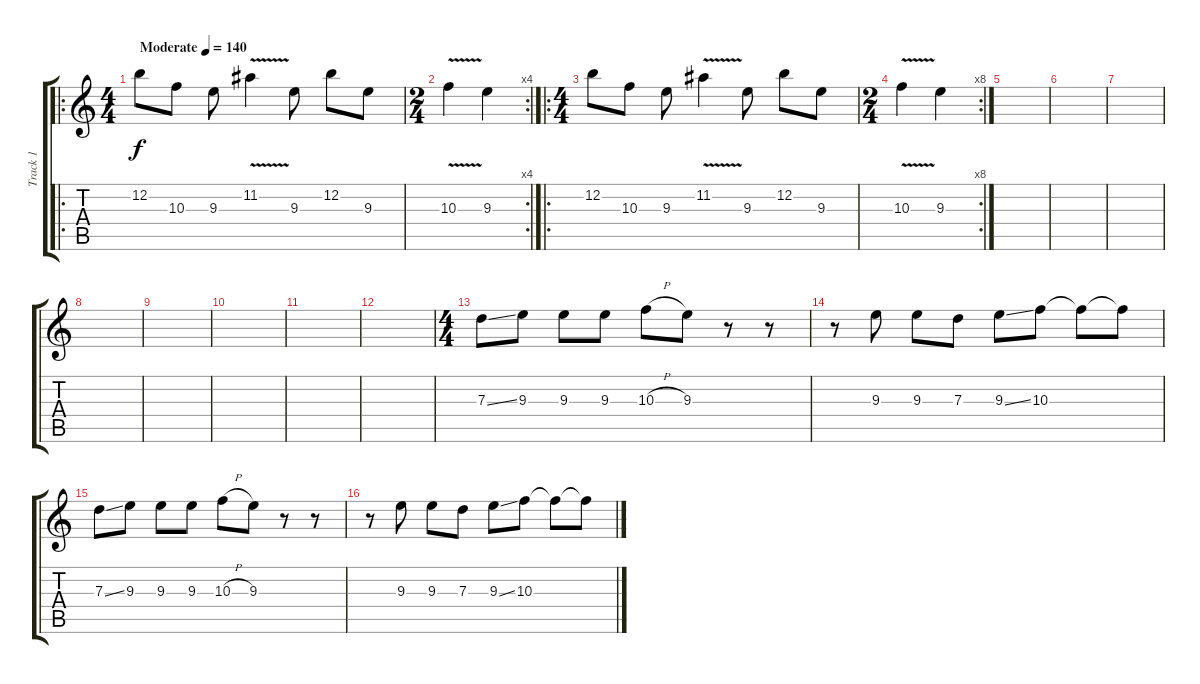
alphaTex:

\track ("Track 1" "Track 1") {instrument overdrivenguitar}
\staff {score tabs}
\tuning (E4 B3 G3 D3 A2 E2) {hide}
\ro
\ts (4 4)
\tempo (140 "Moderate")
\clef g2
\ks c
12.2.8{dy f instrument overdrivenguitar} 10.3.8 9.3.8 11.2{v}.4 9.3.8 12.2.8 9.3.8 |
\rc 4
\ts (2 4)
10.3{v}.4 9.3.4 |
\ro
\ts (4 4)
12.2.8 10.3.8 9.3.8 11.2{v}.4 9.3.8 12.2.8 9.3.8 |
\rc 8
\ts (2 4)
10.3{v}.4 9.3.4 |
|
|
|
|
|
|
|
|
\ts (4 4)
7.3{ss}.8 9.3.8 9.3.8 9.3.8 10.3{h}.8 9.3.8 r.8 r.8 |
r.8 9.3.8 9.3.8 7.3.8 9.3{ss}.8 10.3.8 10.3{t}.8 10.3{t}.8 |
7.3{ss}.8 9.3.8 9.3.8 9.3.8 10.3{h}.8 9.3.8 r.8 r.8 |
r.8 9.3.8 9.3.8 7.3.8 9.3{ss}.8 10.3.8 10.3{t}.8 10.3{t}.8
